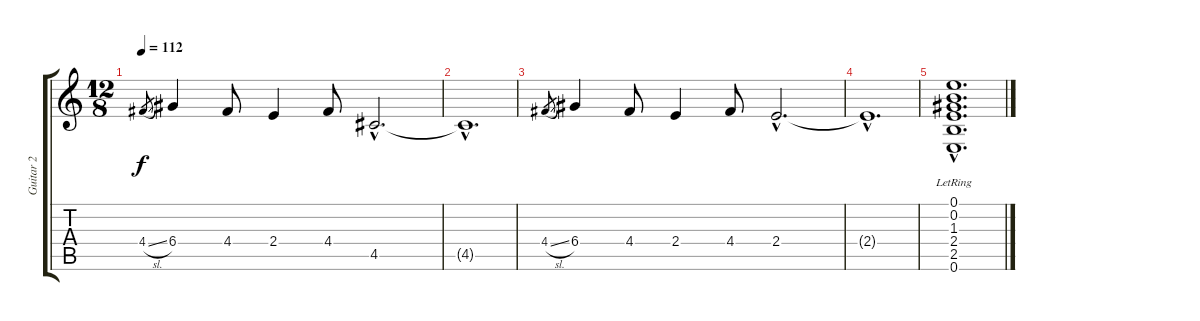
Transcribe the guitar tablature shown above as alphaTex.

\track ("Guitar 2" "Guitar 2") {instrument distortionguitar}
\staff {score tabs}
\tuning (E4 B3 G3 D3 A2 E2) {hide}
\ts (12 8)
\tempo 112
\clef g2
\ks c
4.4{sl}.8{gr dy f} 6.4.4 4.4.8 2.4.4 4.4.8 4.5{hac}.2{d} |
4.5{hac t}.1{d} |
4.4{sl}.8{gr} 6.4.4 4.4.8 2.4.4 4.4.8 2.4{hac}.2{d} |
2.4{hac t}.1{d} |
(0.1{hac} 0.2{hac} 1.3{hac lr} 2.4{hac} 2.5{hac} 0.6{hac}).1{d}
